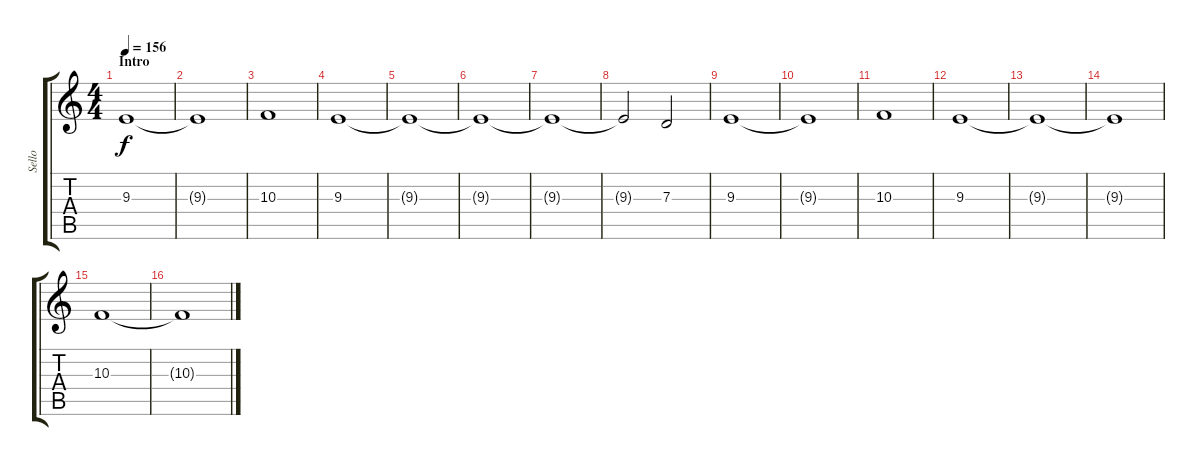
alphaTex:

\track ("Sello" "Sello") {instrument cello}
\staff {score tabs}
\tuning (E4 B3 G3 D3 A2 D2) {hide}
\ts (4 4)
\section ("" "Intro")
\tempo 156
\clef g2
\ks c
9.3.1{dy f instrument cello} |
9.3{t}.1 |
10.3.1 |
9.3.1 |
9.3{t}.1 |
9.3{t}.1 |
9.3{t}.1 |
9.3{t}.2 7.3.2 |
9.3.1 |
9.3{t}.1 |
10.3.1 |
9.3.1 |
9.3{t}.1 |
9.3{t}.1 |
10.3.1 |
10.3{t}.1
